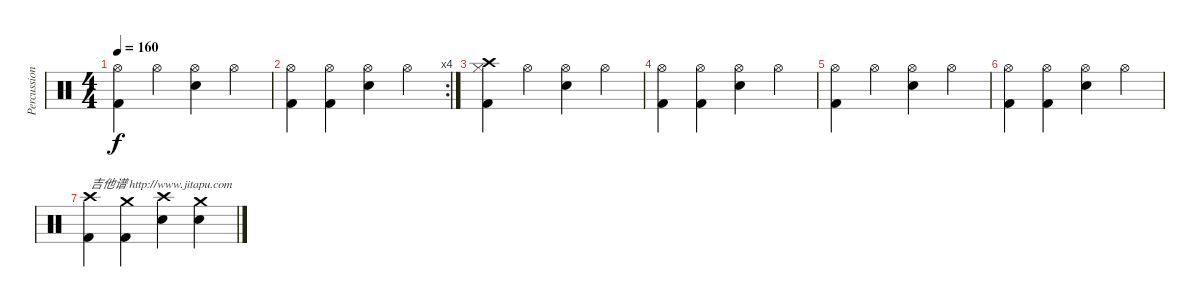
\track ("Percussion" "Percussion") {instrument percussion}
\staff {score}
\articulation defaults
\ts (4 4)
\tempo 160
\clef neutral
\ks c
("Hi-Hat (open)" "Kick (hit) 2").4{dy f} "Hi-Hat (open)".4 ("Hi-Hat (open)" "Snare (hit) 2").4 "Hi-Hat (open)".4 |
\rc 4
("Hi-Hat (open)" "Kick (hit) 2").4 ("Hi-Hat (open)" "Kick (hit) 2").4 ("Hi-Hat (open)" "Snare (hit) 2").4 "Hi-Hat (open)".4 |
("Hi-Hat (closed)" "Crash high (hit)" "Kick (hit) 2").4 "Hi-Hat (open)".4 ("Hi-Hat (open)" "Snare (hit) 2").4 "Hi-Hat (open)".4 |
("Hi-Hat (open)" "Kick (hit) 2").4 ("Hi-Hat (open)" "Kick (hit) 2").4 ("Hi-Hat (open)" "Snare (hit) 2").4 "Hi-Hat (open)".4 |
("Hi-Hat (open)" "Kick (hit) 2").4 "Hi-Hat (open)".4 ("Hi-Hat (open)" "Snare (hit) 2").4 "Hi-Hat (open)".4 |
("Hi-Hat (open)" "Kick (hit) 2").4 ("Hi-Hat (open)" "Kick (hit) 2").4 ("Hi-Hat (open)" "Snare (hit) 2").4 "Hi-Hat (open)".4 |
("Crash high (hit)" "Kick (hit) 2").4{txt "吉他谱 http://www.jitapu.com"} ("Crash medium (hit)" "Kick (hit) 2").4 ("Crash high (hit)" "Snare (hit) 2").4 ("Crash medium (hit)" "Snare (hit) 2").4
